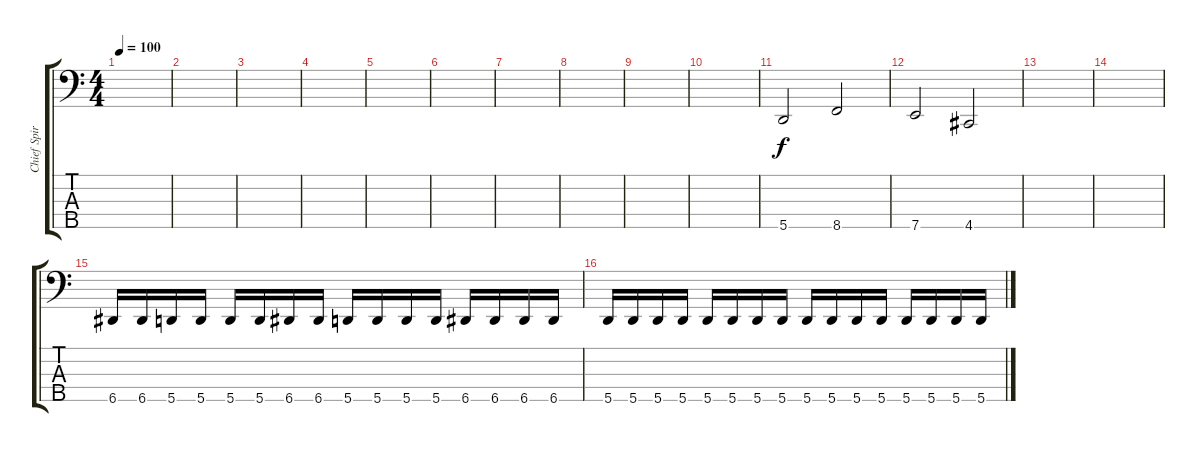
\track ("Chief Spires" "Chief Spir") {instrument electricbasspick}
\staff {score tabs}
\tuning (G2 D2 A1 E1 A0) {hide}
\ts (4 4)
\tempo 100
\clef f4
\ks c
|
|
|
|
|
|
|
|
|
|
5.5.2 8.5.2 |
7.5.2 4.5.2 |
|
|
6.5.16 6.5.16 5.5.16 5.5.16 5.5.16 5.5.16 6.5.16 6.5.16 5.5.16 5.5.16 5.5.16 5.5.16 6.5.16 6.5.16 6.5.16 6.5.16 |
5.5.16 5.5.16 5.5.16 5.5.16 5.5.16 5.5.16 5.5.16 5.5.16 5.5.16 5.5.16 5.5.16 5.5.16 5.5.16 5.5.16 5.5.16 5.5.16
